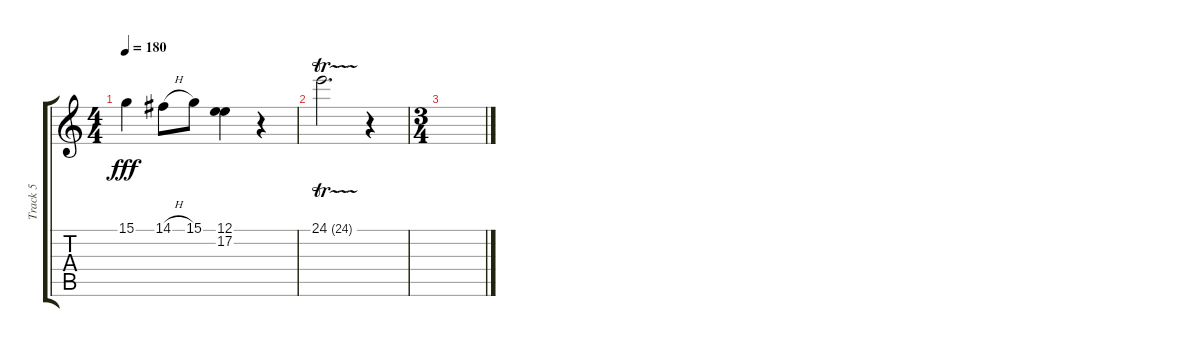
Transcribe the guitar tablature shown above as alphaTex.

\track ("Track 5" "Track 5") {instrument vibraphone}
\staff {score tabs}
\tuning (E4 B3 G3 D3 A2 E2) {hide}
\ts (4 4)
\tempo 180
\clef g2
\ks c
15.1.4{dy fff} 14.1{h}.8 15.1.8 (12.1 17.2).4 r.4 |
24.1{tr (24 16)}.2{d} r.4 |
\ts (3 4)
